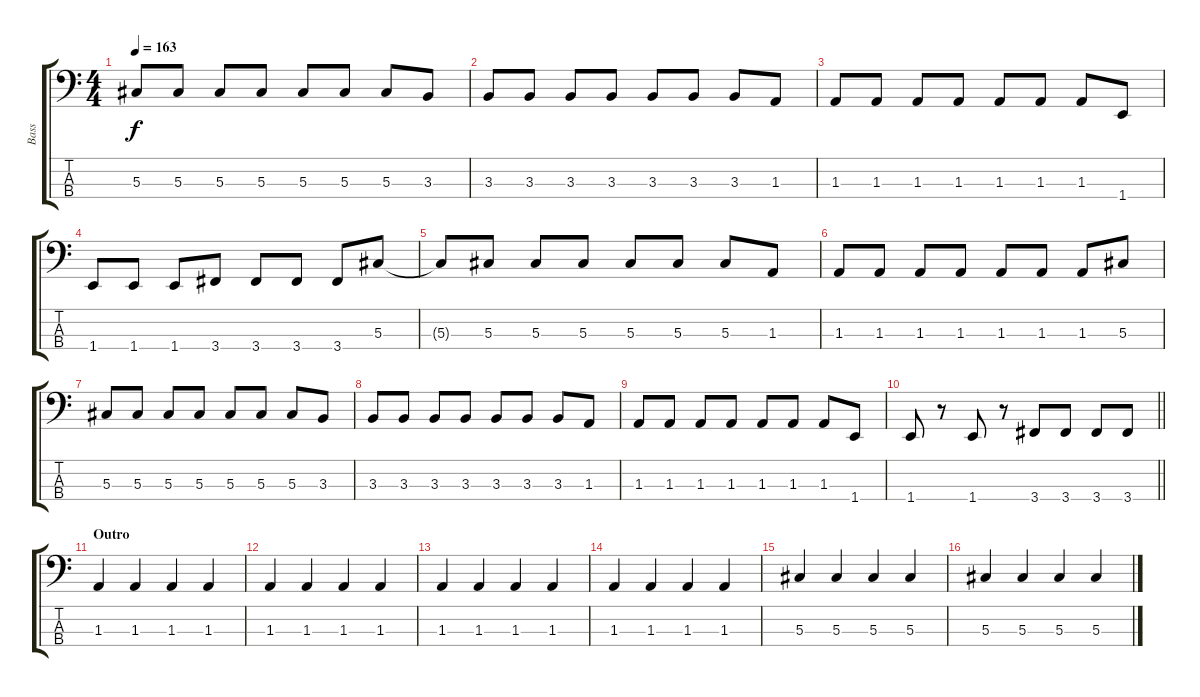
\track ("Bass " "Bass ") {instrument electricbasspick}
\staff {score tabs}
\tuning (Gb2 Db2 Ab1 Eb1) {hide}
\ts (4 4)
\tempo 163
\clef f4
\ks c
5.3.8{dy f} 5.3.8 5.3.8 5.3.8 5.3.8 5.3.8 5.3.8 3.3.8 |
3.3.8 3.3.8 3.3.8 3.3.8 3.3.8 3.3.8 3.3.8 1.3.8 |
1.3.8 1.3.8 1.3.8 1.3.8 1.3.8 1.3.8 1.3.8 1.4.8 |
1.4.8 1.4.8 1.4.8 3.4.8 3.4.8 3.4.8 3.4.8 5.3.8 |
5.3{t}.8 5.3.8 5.3.8 5.3.8 5.3.8 5.3.8 5.3.8 1.3.8 |
1.3.8 1.3.8 1.3.8 1.3.8 1.3.8 1.3.8 1.3.8 5.3.8 |
5.3.8 5.3.8 5.3.8 5.3.8 5.3.8 5.3.8 5.3.8 3.3.8 |
3.3.8 3.3.8 3.3.8 3.3.8 3.3.8 3.3.8 3.3.8 1.3.8 |
1.3.8 1.3.8 1.3.8 1.3.8 1.3.8 1.3.8 1.3.8 1.4.8 |
\barLineRight lightlight
1.4.8 r.8 1.4.8 r.8 3.4.8 3.4.8 3.4.8 3.4.8 |
\section ("" "Outro")
1.3.4 1.3.4 1.3.4 1.3.4 |
1.3.4 1.3.4 1.3.4 1.3.4 |
1.3.4 1.3.4 1.3.4 1.3.4 |
1.3.4 1.3.4 1.3.4 1.3.4 |
5.3.4 5.3.4 5.3.4 5.3.4 |
5.3.4 5.3.4 5.3.4 5.3.4
